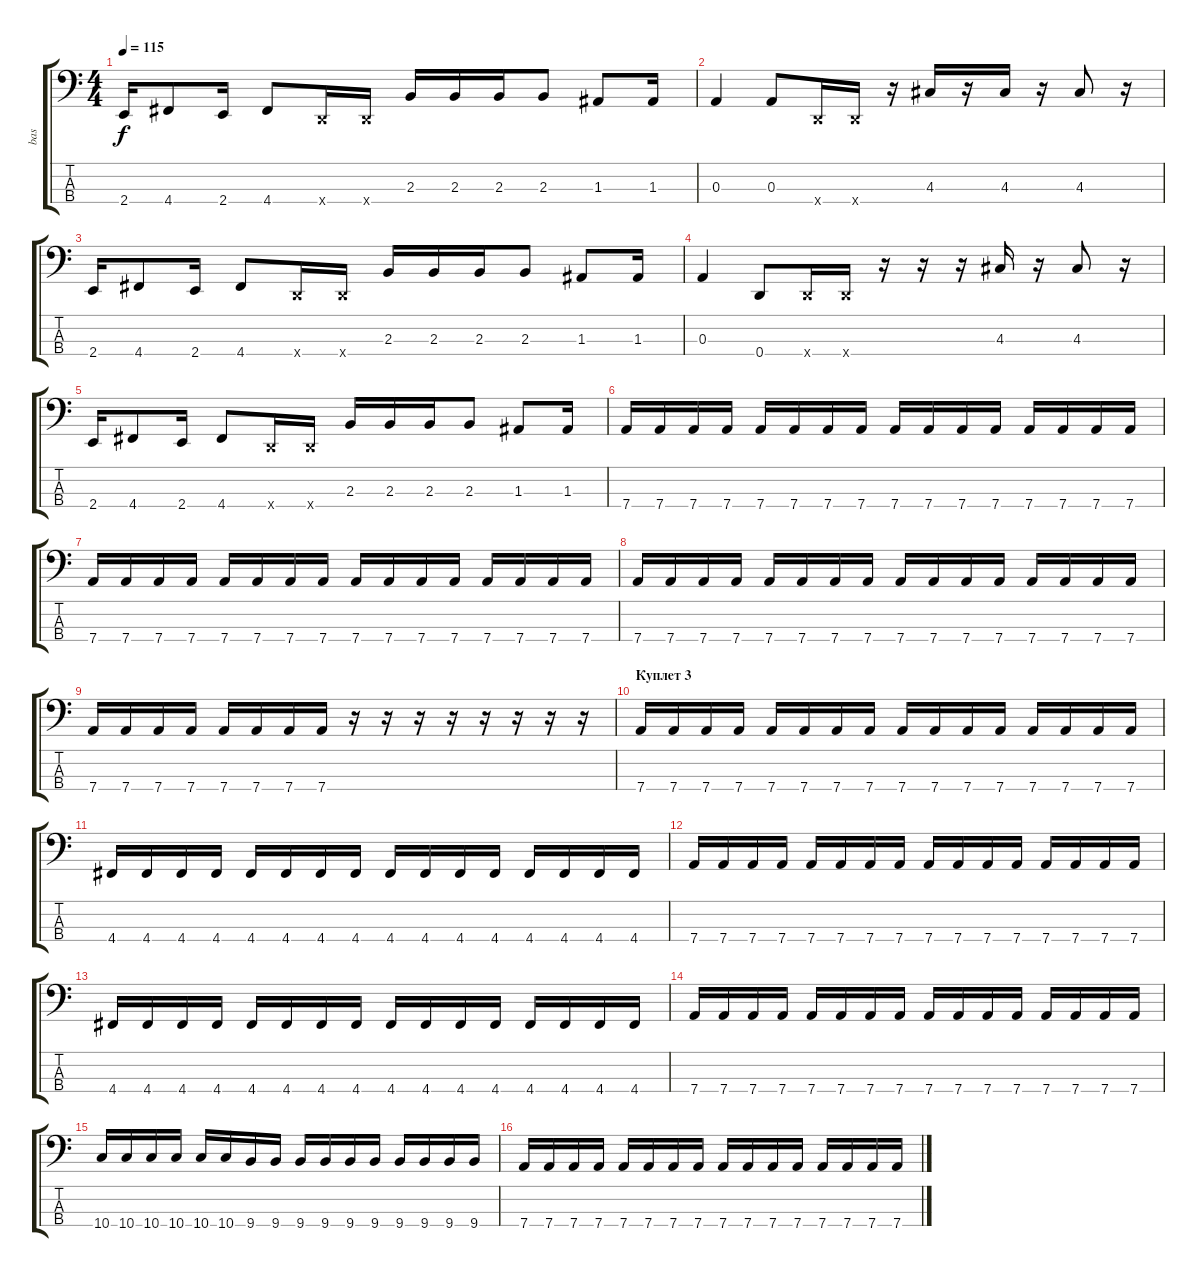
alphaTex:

\track ("bas" "bas") {instrument electricbasspick}
\staff {score tabs}
\tuning (G2 D2 A1 D1) {hide}
\ts (4 4)
\tempo 115
\clef f4
\ks c
2.4.16{dy f} 4.4.8 2.4.16 4.4.8 0.4{x}.16 0.4{x}.16 2.3.16 2.3.16 2.3.16 2.3.8 1.3.8 1.3.16 |
0.3.4 0.3.8 0.4{x}.16 0.4{x}.16 r.16 4.3.16 r.16 4.3.16 r.16 4.3.8 r.16 |
2.4.16 4.4.8 2.4.16 4.4.8 0.4{x}.16 0.4{x}.16 2.3.16 2.3.16 2.3.16 2.3.8 1.3.8 1.3.16 |
0.3.4 0.4.8 0.4{x}.16 0.4{x}.16 r.16 r.16 r.16 4.3.16 r.16 4.3.8 r.16 |
2.4.16 4.4.8 2.4.16 4.4.8 0.4{x}.16 0.4{x}.16 2.3.16 2.3.16 2.3.16 2.3.8 1.3.8 1.3.16 |
7.4.16{volume 8} 7.4.16 7.4.16 7.4.16 7.4.16 7.4.16 7.4.16 7.4.16 7.4.16 7.4.16 7.4.16 7.4.16 7.4.16 7.4.16 7.4.16 7.4.16 |
7.4.16 7.4.16 7.4.16 7.4.16 7.4.16 7.4.16 7.4.16 7.4.16 7.4.16 7.4.16 7.4.16 7.4.16 7.4.16 7.4.16 7.4.16 7.4.16 |
7.4.16 7.4.16 7.4.16 7.4.16 7.4.16 7.4.16 7.4.16 7.4.16 7.4.16 7.4.16 7.4.16 7.4.16 7.4.16 7.4.16 7.4.16 7.4.16 |
7.4.16 7.4.16 7.4.16 7.4.16 7.4.16 7.4.16 7.4.16 7.4.16 r.16 r.16 r.16 r.16 r.16 r.16 r.16 r.16 |
\section ("" "Куплет 3")
7.4.16 7.4.16 7.4.16 7.4.16 7.4.16 7.4.16 7.4.16 7.4.16 7.4.16 7.4.16 7.4.16 7.4.16 7.4.16 7.4.16 7.4.16 7.4.16 |
4.4.16 4.4.16 4.4.16 4.4.16 4.4.16 4.4.16 4.4.16 4.4.16 4.4.16 4.4.16 4.4.16 4.4.16 4.4.16 4.4.16 4.4.16 4.4.16 |
7.4.16 7.4.16 7.4.16 7.4.16 7.4.16 7.4.16 7.4.16 7.4.16 7.4.16 7.4.16 7.4.16 7.4.16 7.4.16 7.4.16 7.4.16 7.4.16 |
4.4.16 4.4.16 4.4.16 4.4.16 4.4.16 4.4.16 4.4.16 4.4.16 4.4.16 4.4.16 4.4.16 4.4.16 4.4.16 4.4.16 4.4.16 4.4.16 |
7.4.16 7.4.16 7.4.16 7.4.16 7.4.16 7.4.16 7.4.16 7.4.16 7.4.16 7.4.16 7.4.16 7.4.16 7.4.16 7.4.16 7.4.16 7.4.16 |
10.4.16 10.4.16 10.4.16 10.4.16 10.4.16 10.4.16 9.4.16 9.4.16 9.4.16 9.4.16 9.4.16 9.4.16 9.4.16 9.4.16 9.4.16 9.4.16 |
7.4.16 7.4.16 7.4.16 7.4.16 7.4.16 7.4.16 7.4.16 7.4.16 7.4.16 7.4.16 7.4.16 7.4.16 7.4.16 7.4.16 7.4.16 7.4.16
